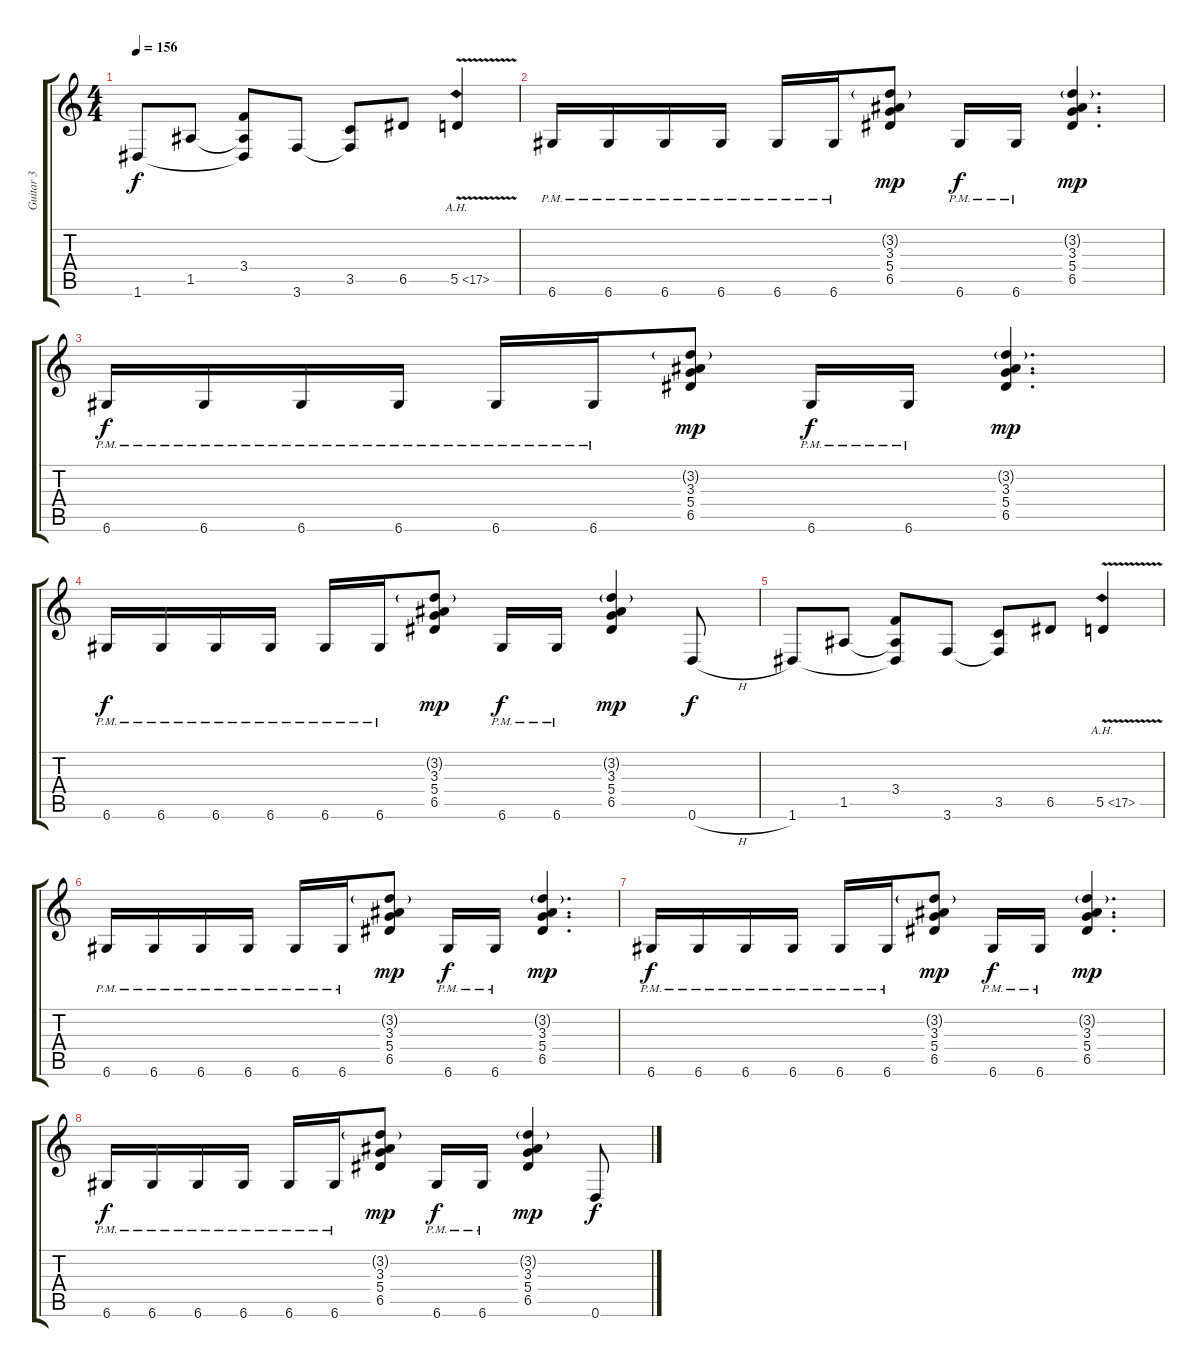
\track ("Guitar 3" "Guitar 3") {instrument distortionguitar}
\staff {score tabs}
\tuning (E4 B3 G3 D3 A2 D2) {hide}
\ts (4 4)
\tempo 156
\clef g2
\ks c
1.6.8{dy f} 1.5.8 (3.4 1.5{t} 1.6{t}).8 3.6.8 (3.5 3.6{t}).8 6.5.8 5.5{ah 12 v}.4 |
6.6{pm}.16 6.6{pm}.16 6.6{pm}.16 6.6{pm}.16 6.6{pm}.16 6.6{pm}.16 (3.2{g} 3.3 5.4 6.5).8{dy mp} 6.6{pm}.16{dy f} 6.6{pm}.16 (3.2{g} 3.3 5.4 6.5).4{d dy mp} |
6.6{pm}.16{dy f} 6.6{pm}.16 6.6{pm}.16 6.6{pm}.16 6.6{pm}.16 6.6{pm}.16 (3.2{g} 3.3 5.4 6.5).8{dy mp} 6.6{pm}.16{dy f} 6.6{pm}.16 (3.2{g} 3.3 5.4 6.5).4{d dy mp} |
6.6{pm}.16{dy f} 6.6{pm}.16 6.6{pm}.16 6.6{pm}.16 6.6{pm}.16 6.6{pm}.16 (3.2{g} 3.3 5.4 6.5).8{dy mp} 6.6{pm}.16{dy f} 6.6{pm}.16 (3.2{g} 3.3 5.4 6.5).4{dy mp} 0.6{h}.8{dy f} |
1.6.8 1.5.8 (3.4 1.5{t} 1.6{t}).8 3.6.8 (3.5 3.6{t}).8 6.5.8 5.5{ah 12 v}.4 |
6.6{pm}.16 6.6{pm}.16 6.6{pm}.16 6.6{pm}.16 6.6{pm}.16 6.6{pm}.16 (3.2{g} 3.3 5.4 6.5).8{dy mp} 6.6{pm}.16{dy f} 6.6{pm}.16 (3.2{g} 3.3 5.4 6.5).4{d dy mp} |
6.6{pm}.16{dy f} 6.6{pm}.16 6.6{pm}.16 6.6{pm}.16 6.6{pm}.16 6.6{pm}.16 (3.2{g} 3.3 5.4 6.5).8{dy mp} 6.6{pm}.16{dy f} 6.6{pm}.16 (3.2{g} 3.3 5.4 6.5).4{d dy mp} |
6.6{pm}.16{dy f} 6.6{pm}.16 6.6{pm}.16 6.6{pm}.16 6.6{pm}.16 6.6{pm}.16 (3.2{g} 3.3 5.4 6.5).8{dy mp} 6.6{pm}.16{dy f} 6.6{pm}.16 (3.2{g} 3.3 5.4 6.5).4{dy mp} 0.6{h}.8{dy f}
